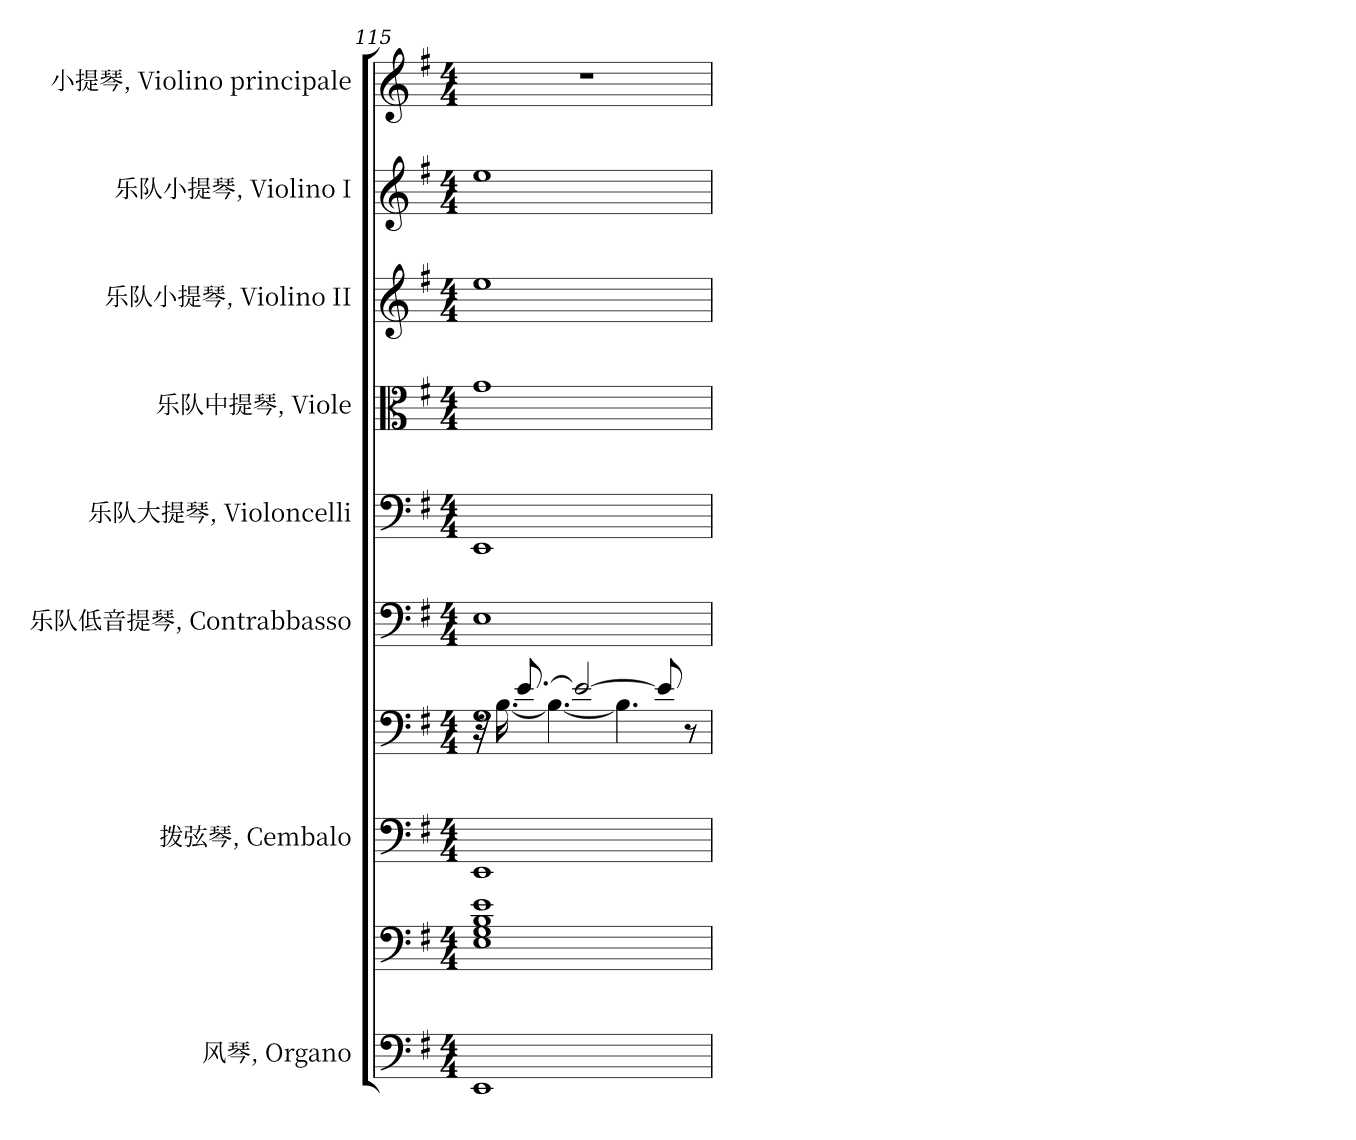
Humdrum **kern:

**kern	**kern	**kern	**kern	**kern	**kern	**kern	**kern	**kern	**kern
*part8	*part8	*part7	*part7	*part6	*part5	*part4	*part3	*part2	*part1
*staff10	*staff9	*staff8	*staff7	*staff6	*staff5	*staff4	*staff3	*staff2	*staff1
*I"风琴, Organo	*	*I"拨弦琴, Cembalo	*	*I"乐队低音提琴, Contrabbasso	*I"乐队大提琴, Violoncelli	*I"乐队中提琴, Viole	*I"乐队小提琴, Violino II	*I"乐队小提琴, Violino I	*I"小提琴, Violino principale
*I'Org.	*	*	*	*I'Cbs.	*	*	*	*	*I'Vln.
*clefF4	*clefF4	*clefF4	*clefF4	*clefF4	*clefF4	*clefC3	*clefG2	*clefG2	*clefG2
*	*	*	*	*ITrd7c12	*	*	*	*	*
*k[f#]	*k[f#]	*k[f#]	*k[f#]	*k[f#]	*k[f#]	*k[f#]	*k[f#]	*k[f#]	*k[f#]
*M4/4	*M4/4	*M4/4	*M4/4	*M4/4	*M4/4	*M4/4	*M4/4	*M4/4	*M4/4
*MM58	*MM58	*MM58	*MM58	*MM58	*MM58	*MM58	*MM58	*MM58	*MM58
=115	=115	=115	=115	=115	=115	=115	=115	=115	=115
*	*	*	*^	*	*	*	*	*	*
*	*	*	*	*^	*	*	*	*	*	*
1EE	1E 1G 1B 1e	1EE	16r	32r	1G	1EE	1EE	1g	1ee	1ee	1r
.	.	.	.	[16.B\	.	.	.	.	.	.	.
.	.	.	[8.e/	.	.	.	.	.	.	.	.
.	.	.	.	4.B\_	.	.	.	.	.	.	.
.	.	.	2e/_	.	.	.	.	.	.	.	.
.	.	.	.	4.B\]	.	.	.	.	.	.	.
.	.	.	8e/]	.	.	.	.	.	.	.	.
.	.	.	8r	8r	.	.	.	.	.	.	.
*	*	*	*v	*v	*v	*	*	*	*	*	*
=	=	=	=	=	=	=	=	=	=
*-	*-	*-	*-	*-	*-	*-	*-	*-	*-
